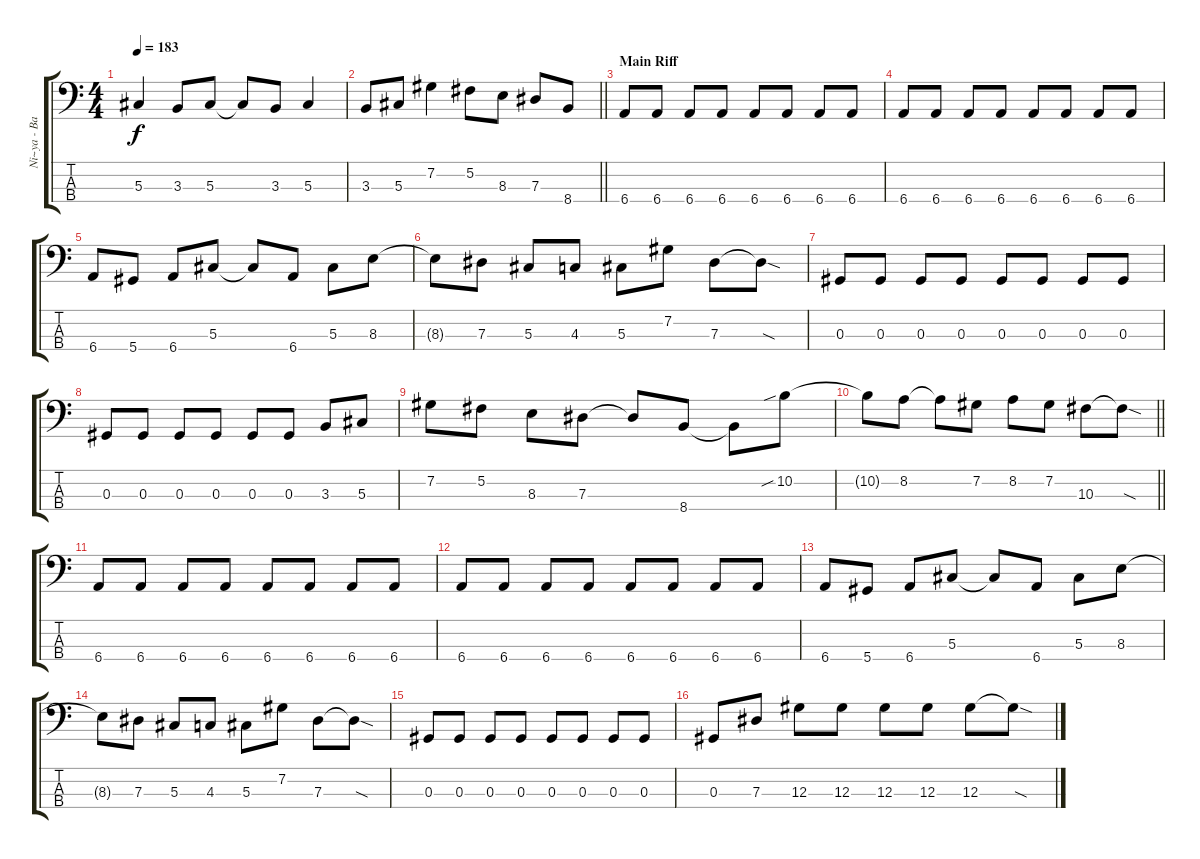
\track ("Ni~ya - Bass" "Ni~ya - Ba") {instrument electricbasspick}
\staff {score tabs}
\tuning (Gb2 Db2 Ab1 Eb1) {hide}
\ts (4 4)
\tempo 183
\clef f4
\ks c
5.3.4{dy f} 3.3.8 5.3.8 5.3{t}.8 3.3.8 5.3.4 |
\barLineRight lightlight
3.3.8 5.3.8 7.2.4 5.2.8 8.3.8 7.3.8 8.4.8 |
\section ("" "Main Riff")
6.4.8 6.4.8 6.4.8 6.4.8 6.4.8 6.4.8 6.4.8 6.4.8 |
6.4.8 6.4.8 6.4.8 6.4.8 6.4.8 6.4.8 6.4.8 6.4.8 |
6.4.8 5.4.8 6.4.8 5.3.8 5.3{t}.8 6.4.8 5.3.8 8.3.8 |
8.3{t}.8 7.3.8 5.3.8 4.3.8 5.3.8 7.2.8 7.3.8 7.3{sod t}.8 |
0.3.8 0.3.8 0.3.8 0.3.8 0.3.8 0.3.8 0.3.8 0.3.8 |
0.3.8 0.3.8 0.3.8 0.3.8 0.3.8 0.3.8 3.3.8 5.3.8 |
7.2.8 5.2.8 8.3.8 7.3.8 7.3{t}.8 8.4.8 8.4{t}.8 10.2{sib}.8 |
\barLineRight lightlight
10.2{t}.8 8.2.8 8.2{t}.8 7.2.8 8.2.8 7.2.8 10.3.8 10.3{sod t}.8 |
\section ("" "")
6.4.8 6.4.8 6.4.8 6.4.8 6.4.8 6.4.8 6.4.8 6.4.8 |
6.4.8 6.4.8 6.4.8 6.4.8 6.4.8 6.4.8 6.4.8 6.4.8 |
6.4.8 5.4.8 6.4.8 5.3.8 5.3{t}.8 6.4.8 5.3.8 8.3.8 |
8.3{t}.8 7.3.8 5.3.8 4.3.8 5.3.8 7.2.8 7.3.8 7.3{sod t}.8 |
0.3.8 0.3.8 0.3.8 0.3.8 0.3.8 0.3.8 0.3.8 0.3.8 |
0.3.8 7.3.8 12.3.8 12.3.8 12.3.8 12.3.8 12.3.8 12.3{sod t}.8
